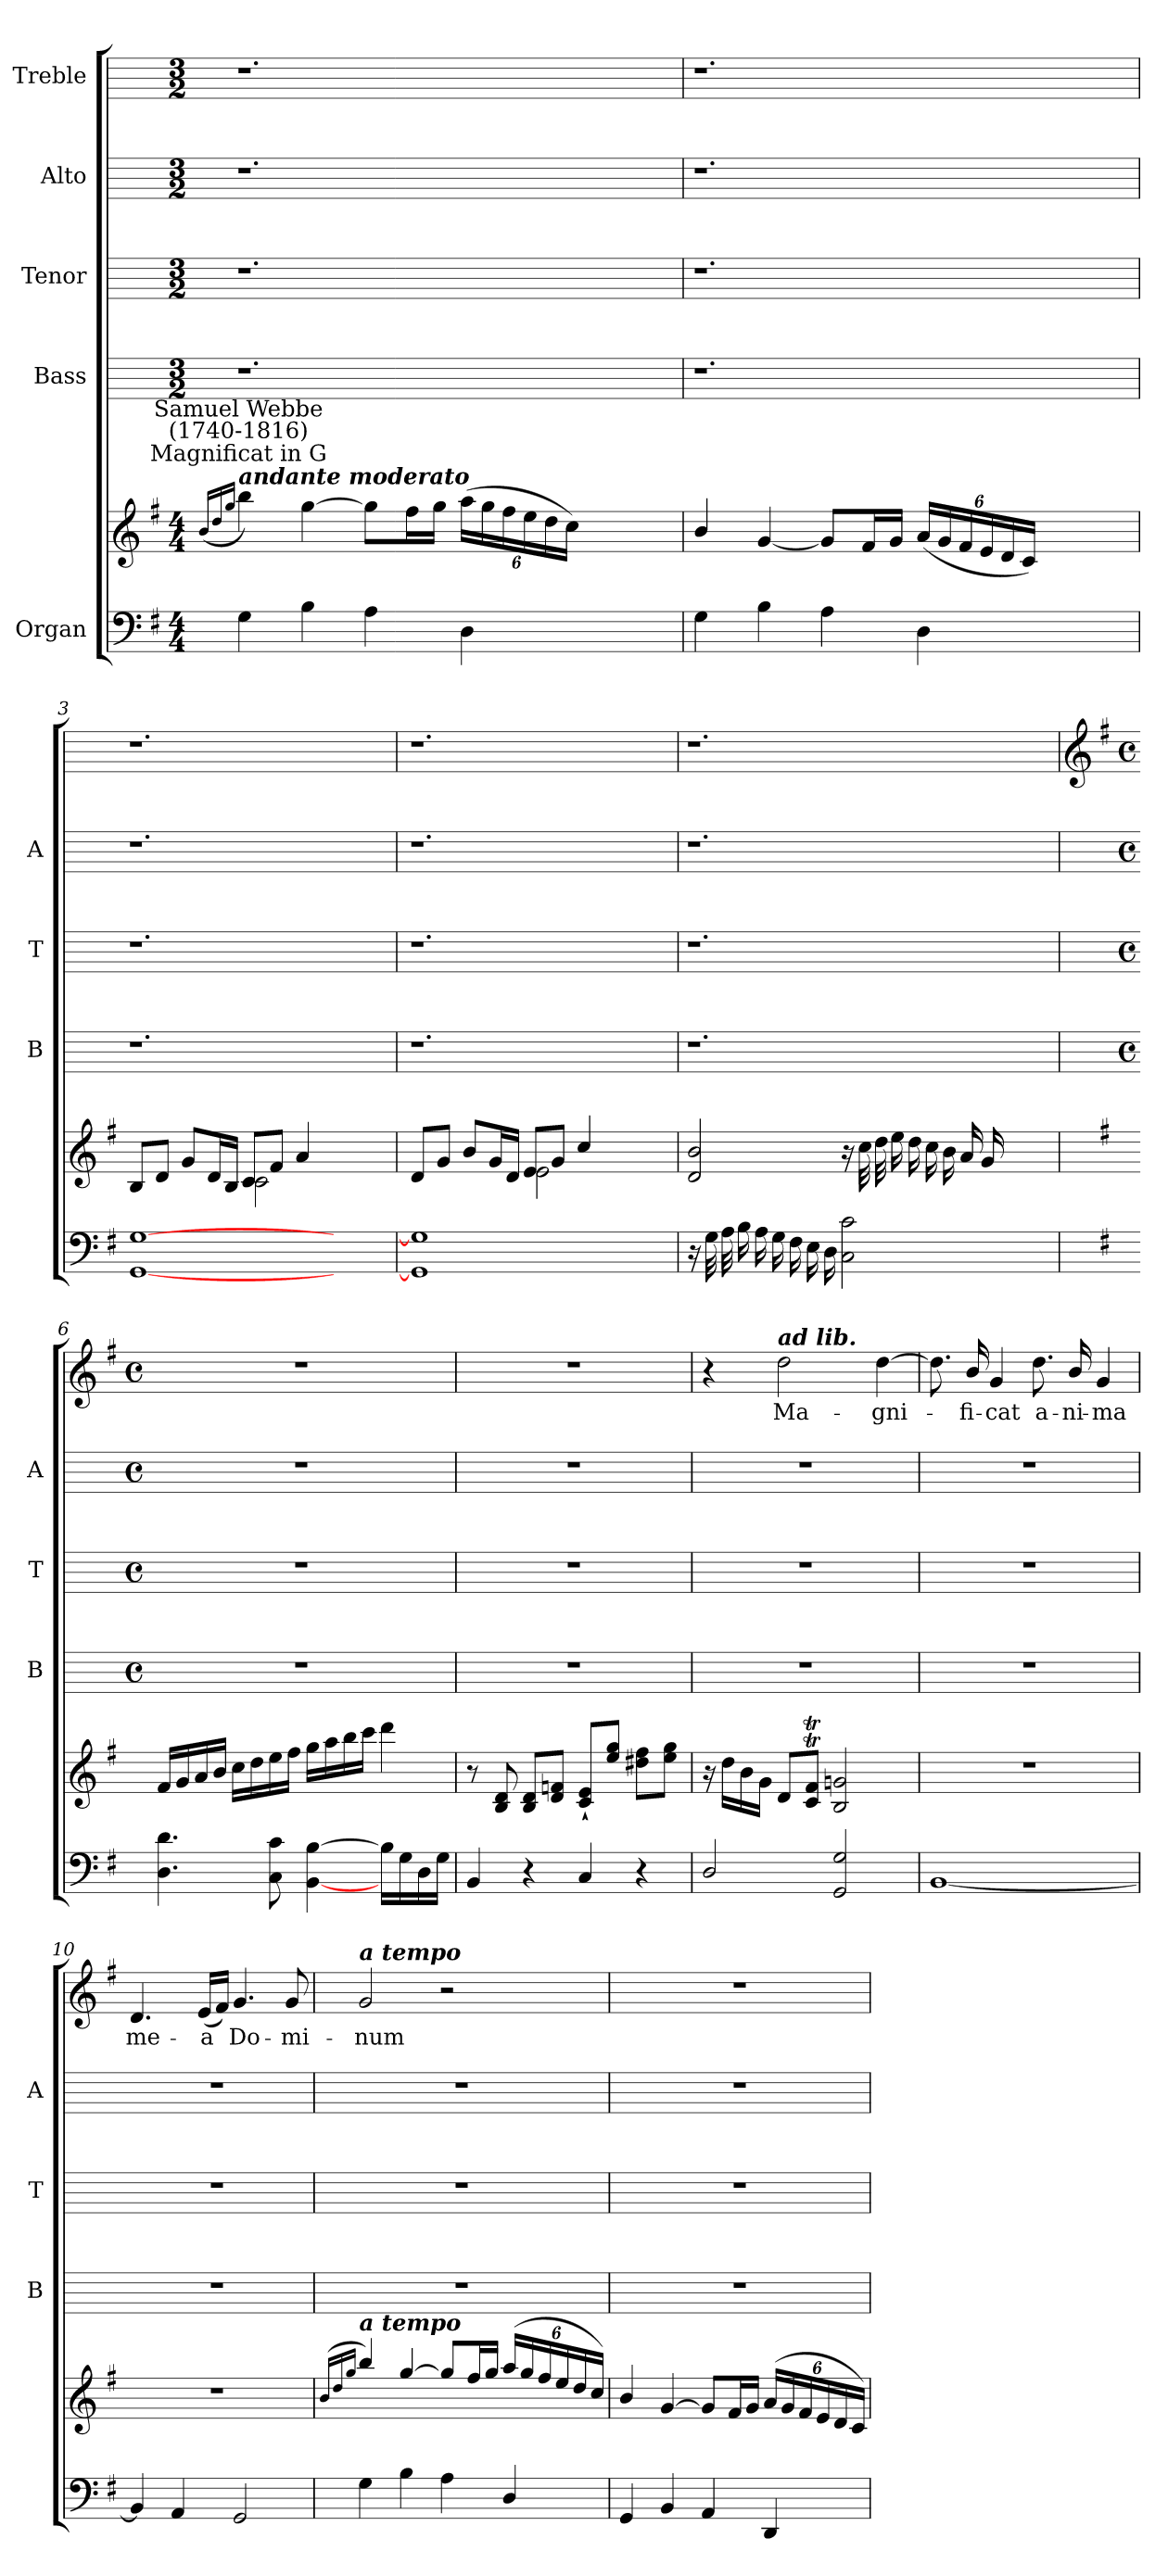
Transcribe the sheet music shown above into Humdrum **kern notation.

**kern	**kern	**kern	**kern	**kern	**kern	**text
*part5	*part5	*part4	*part3	*part2	*part1	*part1
*staff6	*staff5	*staff4	*staff3	*staff2	*staff1	*staff1
*I"Organ	*	*I"Bass	*I"Tenor	*I"Alto	*I"Treble	*
*	*	*I'B	*I'T	*I'A	*	*
*clefF4	*clefG2	*	*	*	*	*
*k[f#]	*k[f#]	*	*	*	*	*
*G:	*G:	*	*	*	*	*
*M4/4	*M4/4	*M3/2	*M3/2	*M3/2	*M3/2	*
=1	=1	=1	=1	=1	=1	=1
.	(>16qqbLL	.	.	.	.	.
.	16qqdd	.	.	.	.	.
.	16qqggJJ	.	.	.	.	.
*	*^	*	*	*	*	*
!	!LO:TX:a:Bi:t=andante moderato	!	!	!	!	!	!
!	!LO:TX:a:cj:t=Magnificat in G	!	!	!	!	!	!
!	!LO:TX:a:cj:t=Samuel Webbe\n(1740-1816)	!	!	!	!	!	!
4G	4bb)	1ryy	1.r	1.r	1.r	1.r	.
4B	[4gg	.	.	.	.	.	.
4A	8ggL]	.	.	.	.	.	.
.	16ff#L	.	.	.	.	.	.
.	16ggJJ	.	.	.	.	.	.
4D	(>24aaLL	.	.	.	.	.	.
.	24gg	.	.	.	.	.	.
.	24ff#	.	.	.	.	.	.
.	24ee	.	.	.	.	.	.
.	24dd	.	.	.	.	.	.
.	24ccJJ)	.	.	.	.	.	.
2ryy	2ryy	2ryy	.	.	.	.	.
=2	=2	=2	=2	=2	=2	=2	=2
4G	4b/	1ryy	1.r	1.r	1.r	1.r	.
4B	[4g	.	.	.	.	.	.
4A	8gL]	.	.	.	.	.	.
.	16f#L	.	.	.	.	.	.
.	16gJJ	.	.	.	.	.	.
4D	(<24aLL	.	.	.	.	.	.
.	24g	.	.	.	.	.	.
.	24f#	.	.	.	.	.	.
.	24e	.	.	.	.	.	.
.	24d	.	.	.	.	.	.
.	24cJJ)	.	.	.	.	.	.
2ryy	2ryy	2ryy	.	.	.	.	.
=3	=3	=3	=3	=3	=3	=3	=3
[1GG [1G	8BL	2ryy	1.r	1.r	1.r	1.r	.
.	8dJ	.	.	.	.	.	.
.	8gL	.	.	.	.	.	.
.	16dL	.	.	.	.	.	.
.	16BJJ	.	.	.	.	.	.
.	8cL	2c\	.	.	.	.	.
.	8f#J	.	.	.	.	.	.
.	4a	.	.	.	.	.	.
2ryy	2ryy	2ryy	.	.	.	.	.
=4	=4	=4	=4	=4	=4	=4	=4
1GG] 1G]	8dL	2ryy	1.r	1.r	1.r	1.r	.
.	8gJ	.	.	.	.	.	.
.	8bL	.	.	.	.	.	.
.	16gL	.	.	.	.	.	.
.	16dJJ	.	.	.	.	.	.
.	8eL	2e\	.	.	.	.	.
.	8gJ	.	.	.	.	.	.
.	4cc	.	.	.	.	.	.
2ryy	2ryy	2ryy	.	.	.	.	.
*	*v	*v	*	*	*	*	*
=5	=5	=5	=5	=5	=5	=5
16r	2d 2b	1.r	1.r	1.r	1.r	.
32GLLL	.	.	.	.	.	.
32A	.	.	.	.	.	.
16B	.	.	.	.	.	.
16AJJ	.	.	.	.	.	.
16GLL	.	.	.	.	.	.
16F#	.	.	.	.	.	.
16E	.	.	.	.	.	.
16DJJ	.	.	.	.	.	.
2C 2c	16r	.	.	.	.	.
.	32ccLLL	.	.	.	.	.
.	32dd	.	.	.	.	.
.	16ee	.	.	.	.	.
.	16ddJJ	.	.	.	.	.
.	16ccLL	.	.	.	.	.
.	16b	.	.	.	.	.
.	16a	.	.	.	.	.
.	16gJJ	.	.	.	.	.
2ryy	2ryy	.	.	.	.	.
!!LO:LB:g=z
=6	=6	=6	=6	=6	=6	=6
*	*	*	*	*	*clefG2	*
*	*	*	*	*	*k[f#]	*
*	*	*	*	*	*G:	*
*	*	*M4/4	*M4/4	*M4/4	*M4/4	*
*	*	*met(c)	*met(c)	*met(c)	*met(c)	*
4.D 4.d	16f#LL	1r	1r	1r	1r	.
.	16g	.	.	.	.	.
.	16a	.	.	.	.	.
.	16bJJ	.	.	.	.	.
.	16ccLL	.	.	.	.	.
.	16dd	.	.	.	.	.
8C 8c	16ee	.	.	.	.	.
.	16ff#JJ	.	.	.	.	.
[4BB [4B	16ggLL	.	.	.	.	.
.	16aa	.	.	.	.	.
.	16bb	.	.	.	.	.
.	16cccJJ	.	.	.	.	.
16BLL]	4ddd	.	.	.	.	.
16G	.	.	.	.	.	.
16D	.	.	.	.	.	.
16GJJ	.	.	.	.	.	.
=7	=7	=7	=7	=7	=7	=7
4BB	8r	1r	1r	1r	1r	.
.	8B 8d	.	.	.	.	.
4r	8B 8dL	.	.	.	.	.
.	8d 8fnJ	.	.	.	.	.
4C	8c` 8e`L	.	.	.	.	.
.	8ee 8ggJ	.	.	.	.	.
4r	8dd#X 8ff#L	.	.	.	.	.
.	8ee 8ggJ	.	.	.	.	.
=8	=8	=8	=8	=8	=8	=8
2D/	16r	1r	1r	1r	4r	.
.	16ddLL	.	.	.	.	.
.	16b	.	.	.	.	.
.	16gJJ	.	.	.	.	.
!	!	!	!	!	!LO:TX:a:Bi:t=ad lib.	!
!	!	!	!	!	!	!LO:LY:b
.	8dL	.	.	.	2dd	Ma-
.	8cT 8f#TJ	.	.	.	.	.
2GG 2G	2B 2g	.	.	.	.	.
!	!	!	!	!	!	!LO:LY:b
.	.	.	.	.	[4dd	-gni-
=9	=9	=9	=9	=9	=9	=9
[1BB	1r	1r	1r	1r	8.dd]	.
!	!	!	!	!	!	!LO:LY:b
.	.	.	.	.	16b/	fi-
!	!	!	!	!	!	!LO:LY:b
.	.	.	.	.	4g	-cat
!	!	!	!	!	!	!LO:LY:b
.	.	.	.	.	8.dd	a-
!	!	!	!	!	!	!LO:LY:b
.	.	.	.	.	16b/	-ni-
!	!	!	!	!	!	!LO:LY:b
.	.	.	.	.	4g	-ma
=10	=10	=10	=10	=10	=10	=10
!	!	!	!	!	!	!LO:LY:b
4BB]	1r	1r	1r	1r	4.d	me-
4AA	.	.	.	.	.	.
!	!	!	!	!	!	!LO:LY:b
.	.	.	.	.	(<16eLL	-a
.	.	.	.	.	16f#JJ)	.
!	!	!	!	!	!	!LO:LY:b
2GG	.	.	.	.	4.g	Do-
!	!	!	!	!	!	!LO:LY:b
.	.	.	.	.	8g	-mi-
!!LO:LB:g=z
=11	=11	=11	=11	=11	=11	=11
.	(>16qqbLL	.	.	.	.	.
.	16qqdd	.	.	.	.	.
.	16qqggJJ	.	.	.	.	.
*	*	*M4/4	*M4/4	*M4/4	*	*
*	*	*met(c)	*met(c)	*met(c)	*	*
*	*^	*	*	*	*	*
!	!	!	!	!	!	!LO:TX:a:Bi:t=a tempo	!
!	!LO:TX:a:Bi:t=a tempo	!	!	!	!	!	!
!	!	!	!	!	!	!	!LO:LY:b
4G	4bb)	1ryy	1r	1r	1r	2g	-num
4B	[4gg	.	.	.	.	.	.
4A	8ggL]	.	.	.	.	2r	.
.	16ff#L	.	.	.	.	.	.
.	16ggJJ	.	.	.	.	.	.
4D/	(>24aaLL	.	.	.	.	.	.
.	24gg	.	.	.	.	.	.
.	24ff#	.	.	.	.	.	.
.	24ee	.	.	.	.	.	.
.	24dd	.	.	.	.	.	.
.	24ccJJ)	.	.	.	.	.	.
=12	=12	=12	=12	=12	=12	=12	=12
4GG	4b/	1ryy	1r	1r	1r	1r	.
4BB	[4g	.	.	.	.	.	.
4AA	8gL]	.	.	.	.	.	.
.	16f#L	.	.	.	.	.	.
.	16gJJ	.	.	.	.	.	.
4DD	(<24aLL	.	.	.	.	.	.
.	24g	.	.	.	.	.	.
.	24f#	.	.	.	.	.	.
.	24e	.	.	.	.	.	.
.	24d	.	.	.	.	.	.
.	24cJJ)	.	.	.	.	.	.
*	*v	*v	*	*	*	*	*
=	=	=	=	=	=	=
*-	*-	*-	*-	*-	*-	*-
